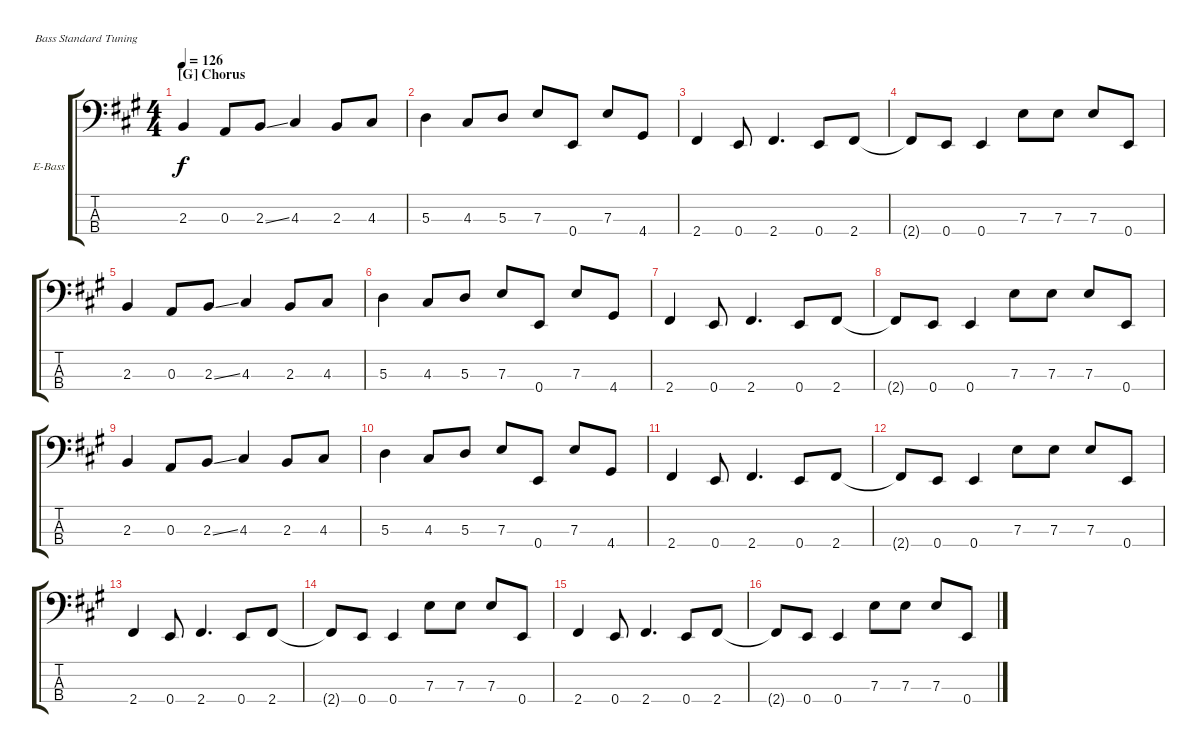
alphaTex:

\defaultSystemsLayout 4
\bracketExtendMode groupsimilarinstruments
\firstSystemTrackNameOrientation horizontal
\otherSystemsTrackNameOrientation horizontal
\track ("Electric Bass" "E-Bass") {instrument electricbassfinger}
\staff {score tabs}
\tuning (G2 D2 A1 E1)
\ts (4 4)
\section ("G" "Chorus")
\tempo 126
\clef f4
\scale
1.07062
\ks a
2.3.4{dy f} 0.3.8 2.3{ss}.8 4.3.4 2.3.8 4.3.8 |
\scale
0.929382 5.3.4 4.3.8 5.3.8 7.3.8 0.4.8 7.3.8 4.4.8 |
\scale
1.07062 2.4.4 0.4.8 2.4.4{d} 0.4.8 2.4.8 |
\scale
0.929382 2.4{t}.8 0.4.8 0.4.4 7.3.8 7.3.8 7.3.8 0.4.8 |
\scale
1.07062 2.3.4 0.3.8 2.3{ss}.8 4.3.4 2.3.8 4.3.8 |
\scale
0.929382 5.3.4 4.3.8 5.3.8 7.3.8 0.4.8 7.3.8 4.4.8 |
\scale
1.07062 2.4.4 0.4.8 2.4.4{d} 0.4.8 2.4.8 |
\scale
0.929382 2.4{t}.8 0.4.8 0.4.4 7.3.8 7.3.8 7.3.8 0.4.8 |
\scale
1.07062 2.3.4 0.3.8 2.3{ss}.8 4.3.4 2.3.8 4.3.8 |
\scale
0.929382 5.3.4 4.3.8 5.3.8 7.3.8 0.4.8 7.3.8 4.4.8 |
\scale
1.07062 2.4.4 0.4.8 2.4.4{d} 0.4.8 2.4.8 |
\scale
0.929382 2.4{t}.8 0.4.8 0.4.4 7.3.8 7.3.8 7.3.8 0.4.8 |
\scale
1.07062 2.4.4 0.4.8 2.4.4{d} 0.4.8 2.4.8 |
\scale
0.929382 2.4{t}.8 0.4.8 0.4.4 7.3.8 7.3.8 7.3.8 0.4.8 |
\scale
1.07062 2.4.4 0.4.8 2.4.4{d} 0.4.8 2.4.8 |
\scale
0.929382 2.4{t}.8 0.4.8 0.4.4 7.3.8 7.3.8 7.3.8 0.4.8
